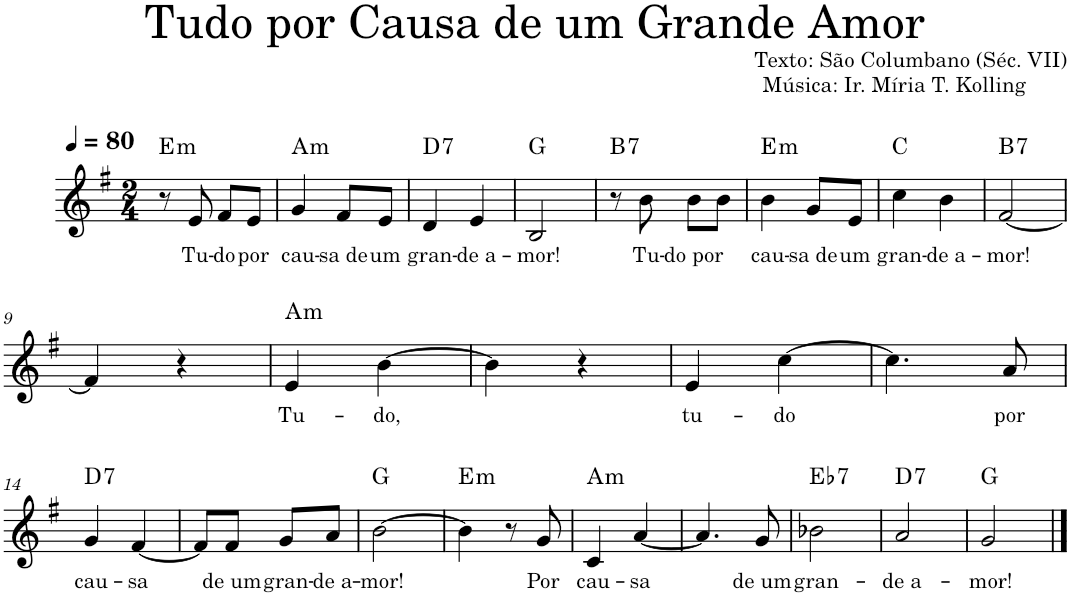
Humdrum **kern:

**kern	**text	**harte
*part1	*part1	*part1
*staff1	*staff1	*
*I"Voz	*	*
*I'Vo.	*	*
*clefG2	*	*
*k[f#]	*	*
*M2/4	*	*
*MM80	*	*
=1	=1	=1
!	!	!LO:H:kt=m
8r	.	E:min
!	!LO:LY:b	!
8e/	Tu-	.
!	!LO:LY:b	!
8f#/L	-do	.
!	!LO:LY:b	!
8e/J	por	.
=2	=2	=2
!	!LO:LY:b	!LO:H:kt=m
4g/	cau-	A:min
!	!LO:LY:b	!
8f#/L	-sa de	.
!	!LO:LY:b	!
8e/J	um	.
=3	=3	=3
!	!LO:LY:b	!LO:H:kt=7
4d/	gran-	D:7
!	!LO:LY:b	!
4e/	-de a-	.
=4	=4	=4
!	!LO:LY:b	!
2B/	-mor!	G:maj
=5	=5	=5
!	!	!LO:H:kt=7
8r	.	B:7
!	!LO:LY:b	!
8b\	Tu-	.
!	!LO:LY:b	!
8b\L	-do por	.
8b\J	.	.
=6	=6	=6
!	!LO:LY:b	!LO:H:kt=m
4b\	cau-	E:min
!	!LO:LY:b	!
8g/L	-sa de	.
!	!LO:LY:b	!
8e/J	um	.
=7	=7	=7
!	!LO:LY:b	!
4cc\	gran-	C:maj
!	!LO:LY:b	!
4b\	-de a-	.
=8	=8	=8
!	!LO:LY:b	!LO:H:kt=7
[2f#/	-mor!	B:7
!!LO:LB:g=z
=9	=9	=9
4f#/]	.	.
4r	.	.
=10	=10	=10
!	!LO:LY:b	!LO:H:kt=m
4e/	Tu-	A:min
!	!LO:LY:b	!
[4b\	-do,	.
=11	=11	=11
4b\]	.	.
4r	.	.
=12	=12	=12
!	!LO:LY:b	!
4e/	tu-	.
!	!LO:LY:b	!
[4cc\	-do	.
=13	=13	=13
4.cc\]	.	.
!	!LO:LY:b	!
8a/	por	.
!!LO:LB:g=z
=14	=14	=14
!	!LO:LY:b	!LO:H:kt=7
4g/	cau-	D:7
!	!LO:LY:b	!
[4f#/	-sa	.
=15	=15	=15
8f#/L]	.	.
!	!LO:LY:b	!
8f#/J	de um	.
!	!LO:LY:b	!
8g/L	gran-	.
!	!LO:LY:b	!
8a/J	-de a-	.
=16	=16	=16
!	!LO:LY:b	!
[2b\	-mor!	G:maj
=17	=17	=17
!	!	!LO:H:kt=m
4b\]	.	E:min
8r	.	.
!	!LO:LY:b	!
8g/	Por	.
=18	=18	=18
!	!LO:LY:b	!LO:H:kt=m
4c/	cau-	A:min
!	!LO:LY:b	!
[4a/	-sa	.
=19	=19	=19
4.a/]	.	.
!	!LO:LY:b	!
8g/	de um	.
=20	=20	=20
!	!LO:LY:b	!LO:H:kt=7
2b-X\	gran-	Eb:7
=21	=21	=21
!	!LO:LY:b	!LO:H:kt=7
2a/	-de a-	D:7
=22	=22	=22
!	!LO:LY:b	!
2g/	-mor!	G:maj
==	==	==
*-	*-	*-
